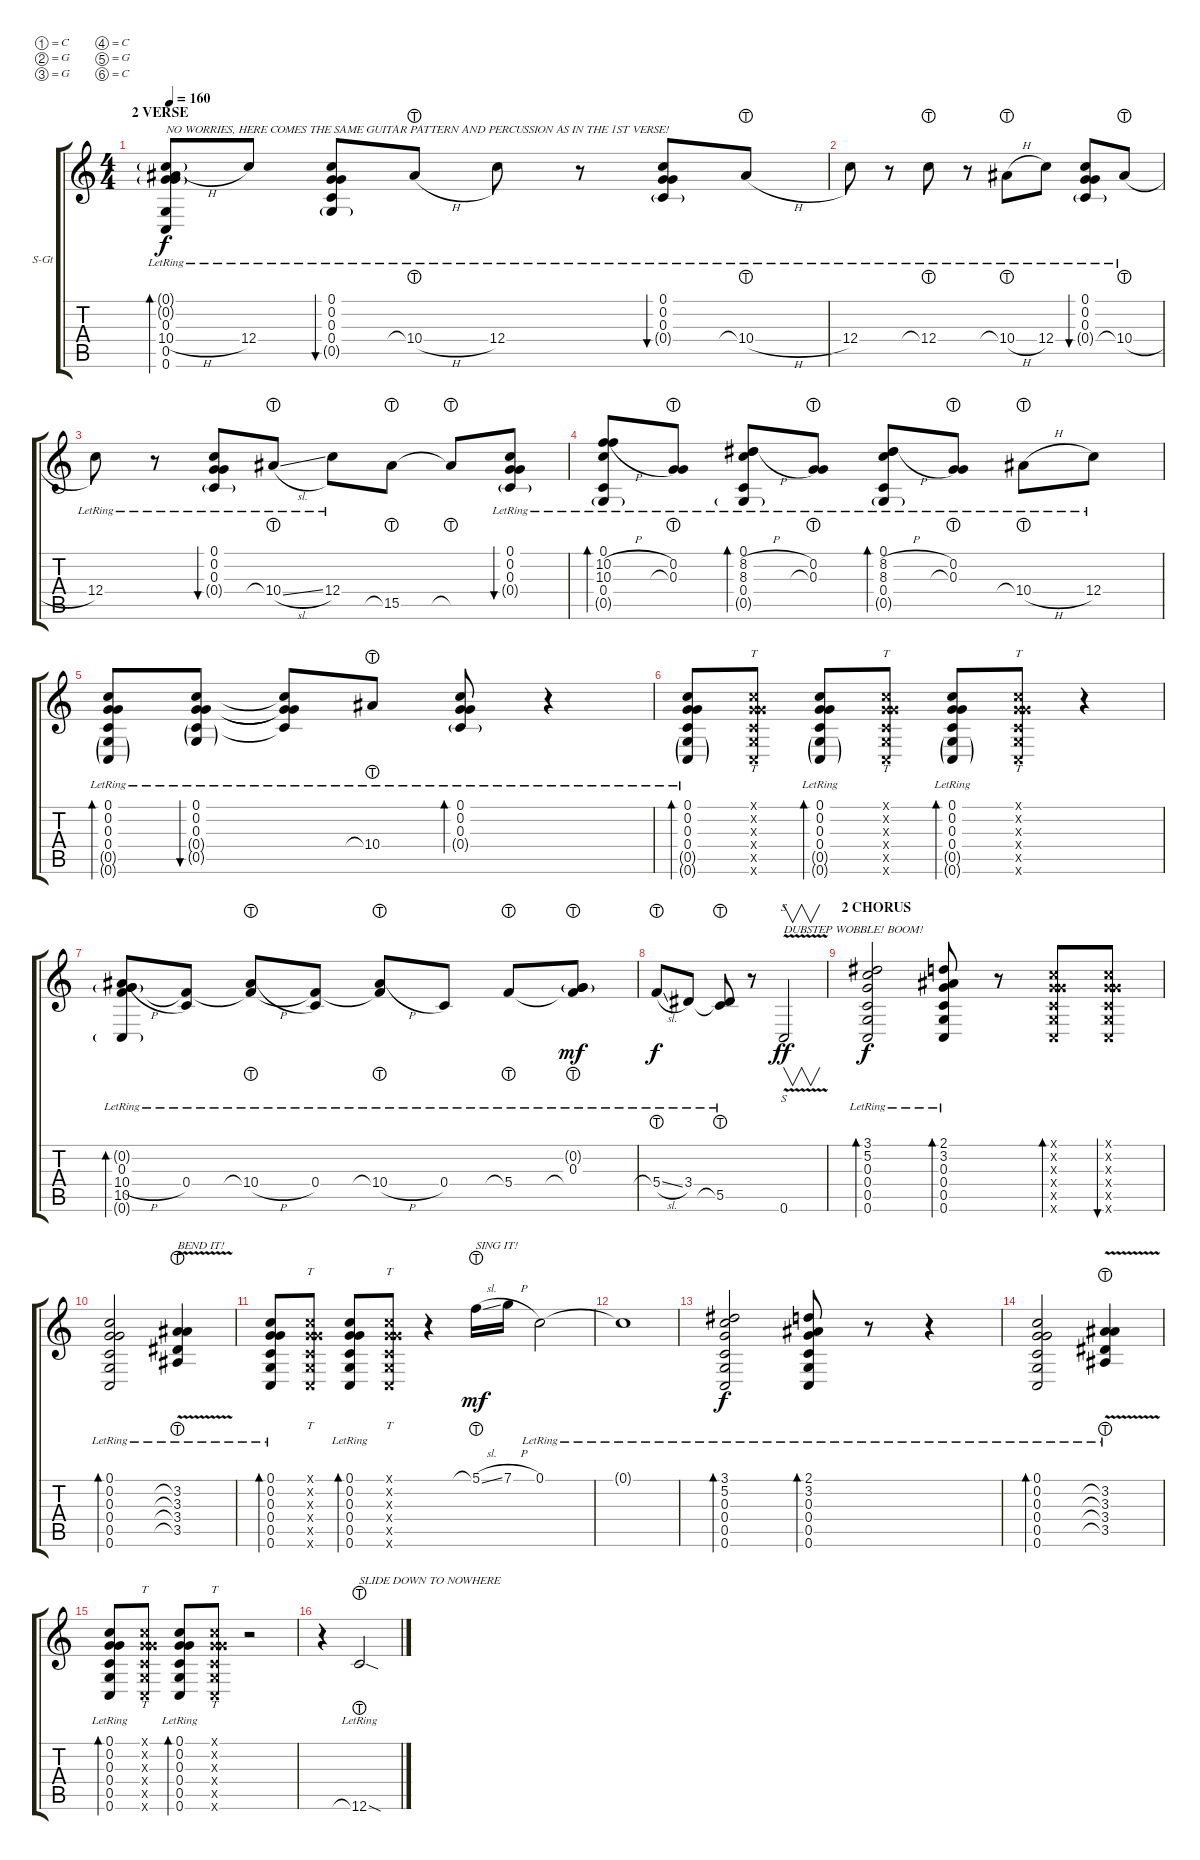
\defaultSystemsLayout 4
\bracketExtendMode groupsimilarinstruments
\firstSystemTrackNameOrientation horizontal
\otherSystemsTrackNameOrientation horizontal
\track ("Steel Guitar" "S-Gt") {instrument acousticguitarsteel}
\staff {score tabs}
\tuning (C4 G3 G3 C3 G2 C2)
\ts (4 4)
\section ("" "2 VERSE")
\tempo 160
\clef g2
\ks c
(0.6{lr} 0.5{lr} 10.4{h lr} 0.3{lr} 0.2{g lr} 0.1{g lr}).8{bd 30 txt "NO WORRIES, HERE COMES THE SAME GUITAR PATTERN AND PERCUSSION AS IN THE 1ST VERSE!" dy f} 12.4{lr}.8 (0.1{lr} 0.2{lr} 0.3{lr} 0.4{lr} 0.5{g lr}).8{bu 30} 10.4{h lht lr}.8 12.4{lr}.8 r.8 (0.1{lr} 0.2{lr} 0.3{lr} 0.4{g lr}).8{bu 30} 10.4{h lht lr}.8 |
12.4{lr}.8 r.8 12.4{lht lr}.8 r.8 10.4{h lht lr}.8 12.4{lr}.8 (0.1{lr} 0.2{lr} 0.3{lr} 0.4{g lr}).8{bu 30} 10.4{h lht lr}.8 |
12.4{lr}.8 r.8 (0.1{lr} 0.2{lr} 0.4{g lr} 0.3{lr}).8{bu 30} 10.4{sl lht lr}.8 12.4{lr}.8 15.5{lht}.8 15.5{lht t}.8 (0.2{lr} 0.1{lr} 0.4{g lr} 0.3{lr}).8{bu 30} |
(10.2{h lr} 10.3{lr} 0.1{lr} 0.4{lr} 0.5{g lr}).8{bd 30} (0.2{lr} 0.3{lht lr}).8 (8.2{h lr} 8.3{lr} 0.1{lr} 0.4{lr} 0.5{g lr}).8{bd 30} (0.2{lr} 0.3{lht lr}).8 (8.2{h lr} 8.3{lr} 0.1{lr} 0.4{lr} 0.5{g lr}).8{bd 30} (0.2{lr} 0.3{lht lr}).8 10.4{h lht lr}.8 12.4{lr}.8 |
(0.6{g lr} 0.5{g lr} 0.4{lr} 0.3{lr} 0.2{lr} 0.1{lr}).8{bd 30} (0.1{lr} 0.2{lr} 0.4{g lr} 0.3{lr} 0.5{g lr}).8{bu 30} (0.1{lr t} 0.2{lr t} 0.3{lr t} 0.4{lr t}).8 10.4{lht lr}.8 (0.1{lr} 0.3{lr} 0.2{lr} 0.4{g lr}).8{bd 30} r.4 |
(0.6{g lr} 0.5{g lr} 0.4{lr} 0.3{lr} 0.2{lr} 0.1{lr}).8{bd 30} (0.1{x} 0.2{x} 0.3{x} 0.4{x} 0.5{x} 0.6{x}).8{tt} (0.6{g lr} 0.5{g lr} 0.4{lr} 0.3{lr} 0.2{lr} 0.1{lr}).8{bd 30} (0.1{x} 0.2{x} 0.3{x} 0.4{x} 0.5{x} 0.6{x}).8{tt} (0.6{g lr} 0.5{g lr} 0.4{lr} 0.3{lr} 0.2{lr} 0.1{lr}).8{bd 30} (0.1{x} 0.2{x} 0.3{x} 0.4{x} 0.5{x} 0.6{x}).8{tt} r.4 |
(10.5{lr} 10.4{h lr} 0.3{lr} 0.2{g lr} 0.6{g lr}).8{bd 30} (0.4{lr} 10.5{lr t}).8 (10.5{lr t} 10.4{h lht lr}).8 (0.4{lr} 10.5{lr t}).8 (10.5{lr t} 10.4{h lht lr}).8 0.4{lr}.8 5.4{lht lr}.8 (0.3{lr} 5.4{lht lr t} 0.2{g lr}).8{dy mf} |
5.4{sl lht lr}.8{dy f} 3.4{lr}.8 (5.5{lht lr} 3.4{lr t}).8 r.8 0.6{v}.2{v s txt "DUBSTEP WOBBLE! BOOM!" dy ff} |
\section ("" "2 CHORUS")
(0.5{lr} 0.4{lr} 0.6{lr} 0.3{lr} 5.2{lr} 3.1{lr}).2{bd 30 dy f} (0.6{lr} 0.5{lr} 0.4{lr} 0.3{lr} 3.2{lr} 2.1{lr}).8{bd 30} r.8 (0.6{x} 0.5{x} 0.4{x} 0.3{x} 0.2{x} 0.1{x}).8{bd 30} (0.6{x} 0.5{x} 0.4{x} 0.2{x} 0.1{x} 0.3{x}).8{bu 30} |
(0.6{lr} 0.5{lr} 0.4{lr} 0.3{lr} 0.2{lr} 0.1{lr}).2{bd 30} (3.5{v lht lr} 3.4{v lht lr} 3.3{v lht lr} 3.2{v lht lr}).4{txt "BEND IT!"} |
(0.6{lr} 0.5{lr} 0.4{lr} 0.3{lr} 0.2{lr} 0.1{lr}).8{bd 30} (0.6{x} 0.5{x} 0.4{x} 0.3{x} 0.2{x} 0.1{x}).8{tt} (0.5{lr} 0.6{lr} 0.4{lr} 0.3{lr} 0.2{lr} 0.1{lr}).8{bd 30} (0.1{x} 0.2{x} 0.3{x} 0.6{x} 0.5{x} 0.4{x}).8{tt} r.4 5.1{sl lht}.16{txt "SING IT!" dy mf} 7.1{h}.16 0.1{lr}.2 |
0.1{lr t}.1 |
(0.5{lr} 0.4{lr} 0.6{lr} 0.3{lr} 5.2{lr} 3.1{lr}).2{bd 30 dy f} (0.6{lr} 0.5{lr} 0.4{lr} 0.3{lr} 3.2{lr} 2.1{lr}).8{bd 30} r.8 r.4 |
(0.6{lr} 0.5{lr} 0.4{lr} 0.3{lr} 0.2{lr} 0.1{lr}).2{bd 30} (3.5{v lht lr} 3.4{v lht lr} 3.3{v lht lr} 3.2{v lht lr}).4 |
(0.6{lr} 0.5{lr} 0.4{lr} 0.3{lr} 0.2{lr} 0.1{lr}).8{bd 30} (0.6{x} 0.5{x} 0.4{x} 0.3{x} 0.2{x} 0.1{x}).8{tt} (0.5{lr} 0.6{lr} 0.4{lr} 0.3{lr} 0.2{lr} 0.1{lr}).8{bd 30} (0.1{x} 0.2{x} 0.3{x} 0.6{x} 0.5{x} 0.4{x}).8{tt} r.2 |
r.4 12.6{sod lht lr}.2{txt "SLIDE DOWN TO NOWHERE"}
